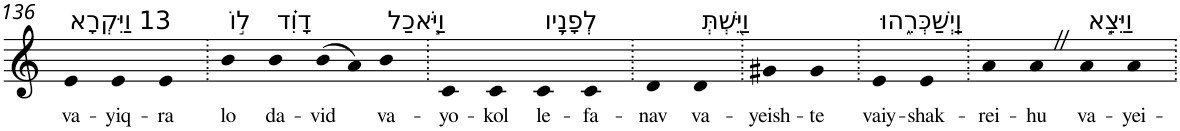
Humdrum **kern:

**kern	**text
*part1	*part1
*staff1	*staff1
*I"Piano	*
*I'Pno	*
!!LO:PB:g=z
*clefG2	*
*k[]	*
=136	=136
!LO:TX:a:t=13 וַיִּקְרָא	!
!	!LO:LY:b
4e	va-
!	!LO:LY:b
4e	-yiq-
!	!LO:LY:b
4e	-ra
=137.	=137.
!LO:TX:a:t=ל֣וֹ	!
!	!LO:LY:b
4b	lo
!LO:TX:a:t=דָוִ֗ד	!
!	!LO:LY:b
4b	da-
!	!LO:LY:b
(>8b	-vid
8a)	.
!LO:TX:a:t=וַיֹּ֧אכַל	!
!	!LO:LY:b
4b	va-
=138.	=138.
!	!LO:LY:b
4c	-yo-
!	!LO:LY:b
4c	-kol
!LO:TX:a:t=לְפָנָ֛יו	!
!	!LO:LY:b
4c	le-
!	!LO:LY:b
4c	-fa-
=139.	=139.
!	!LO:LY:b
4d	-nav
!LO:TX:a:t=וַיֵּ֖שְׁתְּ	!
!	!LO:LY:b
4d	va-
=140.	=140.
!	!LO:LY:b
4g#X	-yeish-
!	!LO:LY:b
4g#	-te
=141.	=141.
!LO:TX:a:t=וַֽיְשַׁכְּרֵ֑הוּ	!
!	!LO:LY:b
4e	vaiy-
!	!LO:LY:b
4e	-shak-
=142.	=142.
!	!LO:LY:b
4a	-rei-
!	!LO:LY:b
4aZ	-hu
!LO:TX:a:t=וַיֵּצֵ֣א	!
!	!LO:LY:b
4a	va-
!	!LO:LY:b
4a	-yei-
=.	=.
*-	*-
